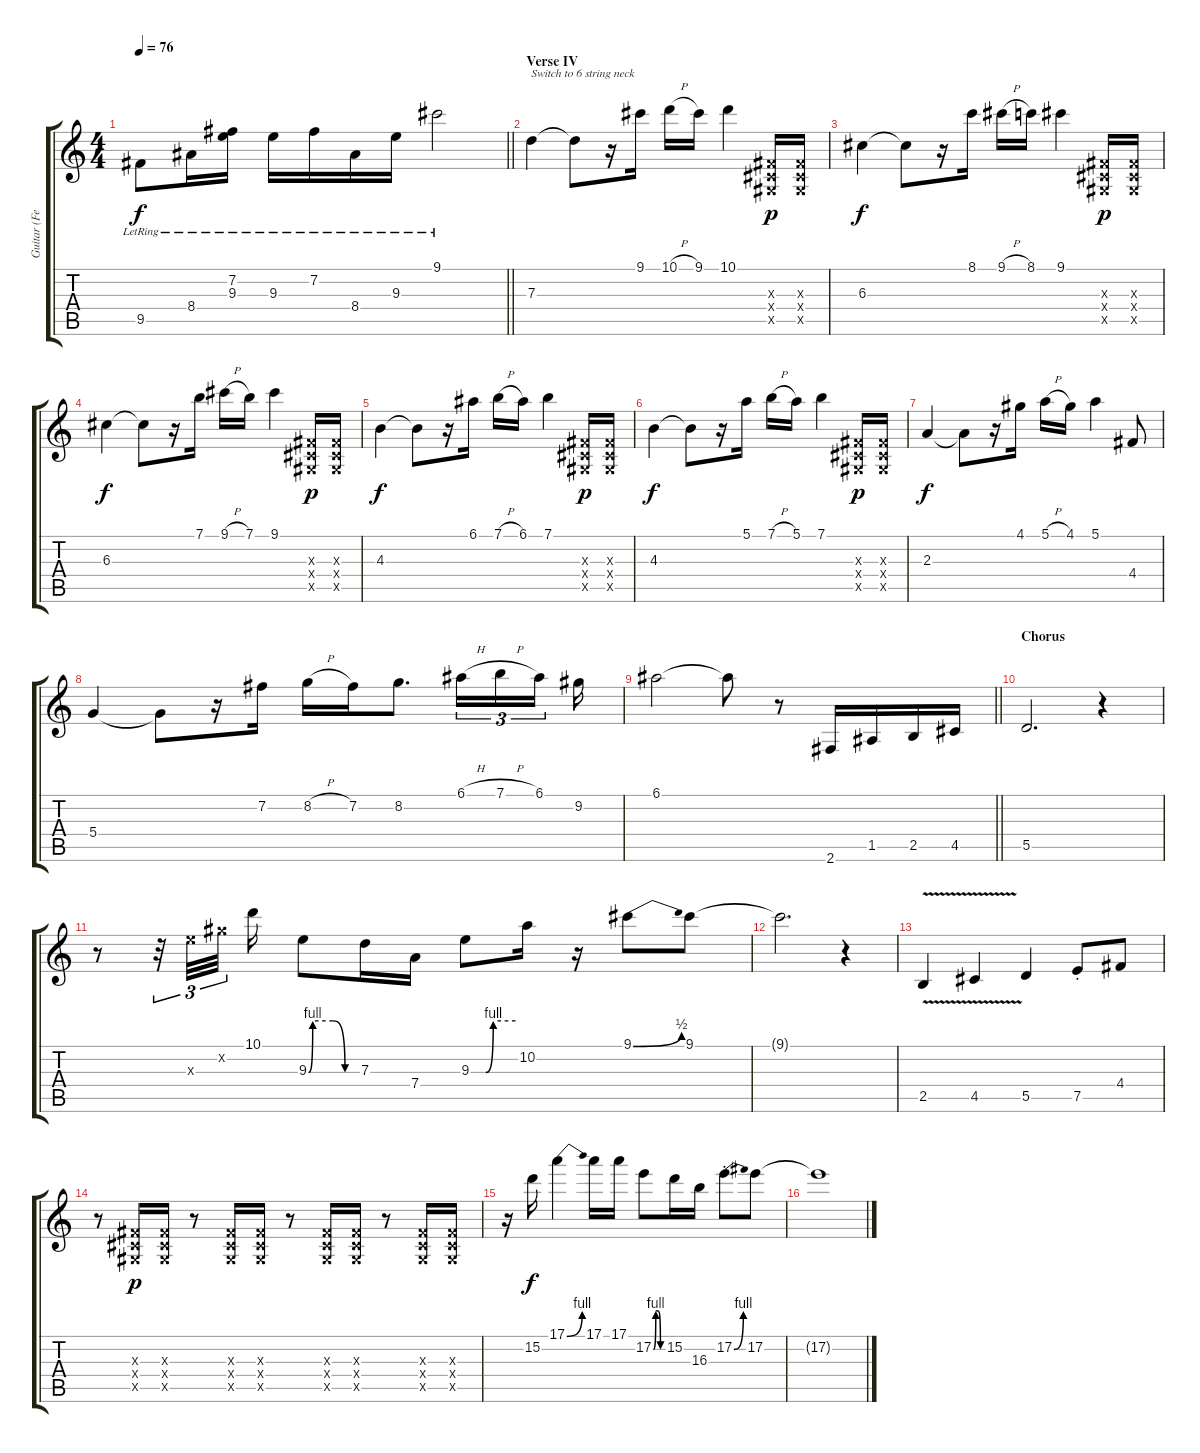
\track ("Guitar (Felder) left ch" "Guitar (Fe") {instrument electricguitarclean}
\staff {score tabs}
\tuning (E4 B3 G3 D3 A2 E2) {hide}
\ts (4 4)
\tempo 76
\clef g2
\barLineRight lightlight
\ks c
9.5{lr}.8{dy f} 8.4{lr}.16 (7.2{lr} 9.3{lr}).16 9.3{lr}.16 7.2{lr}.16 8.4{lr}.16 9.3{lr}.16 9.1{lr}.2 |
\section ("" "Verse IV")
7.3.4{txt "Switch to 6 string neck" instrument overdrivenguitar} 7.3{t}.8 r.16 9.1.16 10.1{h}.16 9.1.16 10.1.4 (-1.3{x} -1.4{x} -1.5{x}).16{dy p} (-1.3{x} -1.4{x} -1.5{x}).16 |
6.3.4{dy f} 6.3{t}.8 r.16 8.1.16 9.1{h}.16 8.1.16 9.1.4 (-1.3{x} -1.4{x} -1.5{x}).16{dy p} (-1.3{x} -1.4{x} -1.5{x}).16 |
6.3.4{dy f} 6.3{t}.8 r.16 7.1.16 9.1{h}.16 7.1.16 9.1.4 (-1.3{x} -1.4{x} -1.5{x}).16{dy p} (-1.3{x} -1.4{x} -1.5{x}).16 |
4.3.4{dy f} 4.3{t}.8 r.16 6.1.16 7.1{h}.16 6.1.16 7.1.4 (-1.3{x} -1.4{x} -1.5{x}).16{dy p} (-1.3{x} -1.4{x} -1.5{x}).16 |
4.3.4{dy f} 4.3{t}.8 r.16 5.1.16 7.1{h}.16 5.1.16 7.1.4 (-1.3{x} -1.4{x} -1.5{x}).16{dy p} (-1.3{x} -1.4{x} -1.5{x}).16 |
2.3.4{dy f} 2.3{t}.8 r.16 4.1.16 5.1{h}.16 4.1.16 5.1.4 4.4.8 |
5.4.4{instrument overdrivenguitar} 5.4{t}.8 r.16 7.2.16 8.2{h}.16 7.2.16 8.2.8{d} 6.1{h}.16{tu (3 2)} 7.1{h}.16{tu (3 2)} 6.1.16{tu (3 2) beam splitsecondary} 9.2.16 |
\barLineRight lightlight
6.1.2 6.1{t}.8 r.8 2.6.16 1.5.16 2.5.16 4.5.16 |
\section ("" "Chorus")
5.5.2{d} r.4 |
r.8 r.32{tu (3 2)} 9.3{x}.32{tu (3 2)} 9.2{x}.32{tu (3 2) beam splitsecondary} 10.1.16 9.3{be (custom 0 0 5 4 30 4 45 0 60 0)}.8 7.3.16 7.4.16 9.3{be (custom 0 0 20 0 30 4 60 4)}.8 10.2.16 r.16 9.1{be (bend 0 0 60 2)}.8 9.1.8 |
9.1{t}.2{d} r.4 |
2.5{v}.4 4.5{v}.4 5.5.4 7.5{st}.8 4.4.8 |
r.8 (-1.3{x} -1.4{x} -1.5{x}).16{dy p} (-1.3{x} -1.4{x} -1.5{x}).16 r.8 (-1.3{x} -1.4{x} -1.5{x}).16 (-1.3{x} -1.4{x} -1.5{x}).16 r.8 (-1.3{x} -1.4{x} -1.5{x}).16 (-1.3{x} -1.4{x} -1.5{x}).16 r.8 (-1.3{x} -1.4{x} -1.5{x}).16 (-1.3{x} -1.4{x} -1.5{x}).16 |
r.16 15.2.16{dy f} 17.1{be (bend 0 0 60 4)}.4 17.1.16 17.1.16 17.2{be (custom 0 0 15 4 30 4 45 0 60 0)}.8 15.2.16 16.3.16 17.2{be (bend 0 0 60 4) st}.8 17.2.8 |
17.2{t}.1
